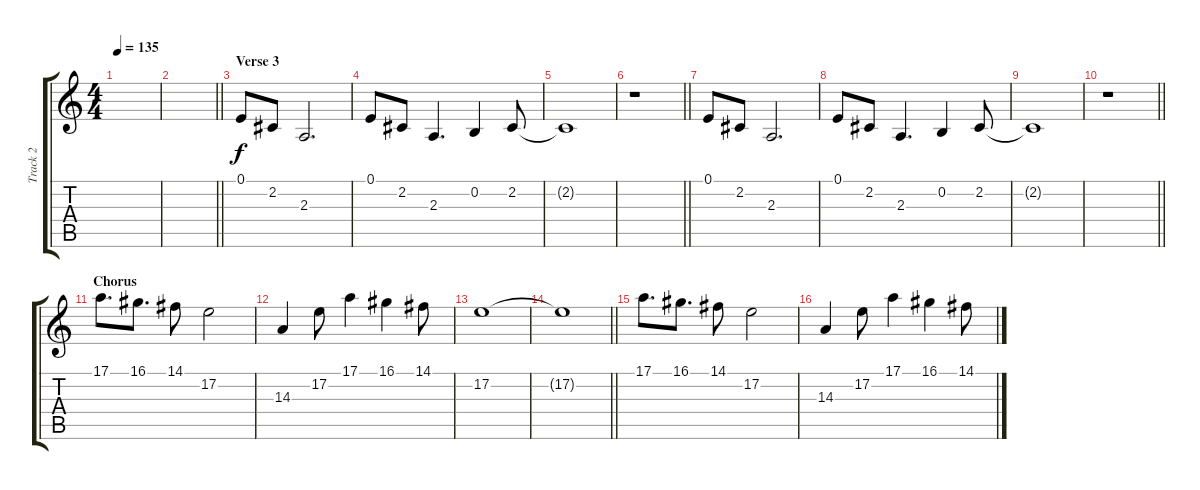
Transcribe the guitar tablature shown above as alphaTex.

\track ("Track 2" "Track 2") {instrument brightacousticpiano}
\staff {score tabs}
\tuning (E4 B3 G3 D3 A2 E2) {hide}
\ts (4 4)
\tempo 135
\clef g2
\ks c
|
\barLineRight lightlight
|
\section ("" "Verse 3")
0.1.8 2.2.8 2.3.2{d} |
0.1.8 2.2.8 2.3.4{d} 0.2.4 2.2.8 |
2.2{t}.1 |
\barLineRight lightlight
r.1 |
0.1.8 2.2.8 2.3.2{d} |
0.1.8 2.2.8 2.3.4{d} 0.2.4 2.2.8 |
2.2{t}.1 |
\barLineRight lightlight
r.1 |
\section ("" "Chorus")
17.1.8{d} 16.1.8{d} 14.1.8 17.2.2 |
14.3.4 17.2.8 17.1.4 16.1.4 14.1.8 |
17.2.1 |
\barLineRight lightlight
17.2{t}.1 |
17.1.8{d} 16.1.8{d} 14.1.8 17.2.2 |
14.3.4 17.2.8 17.1.4 16.1.4 14.1.8
